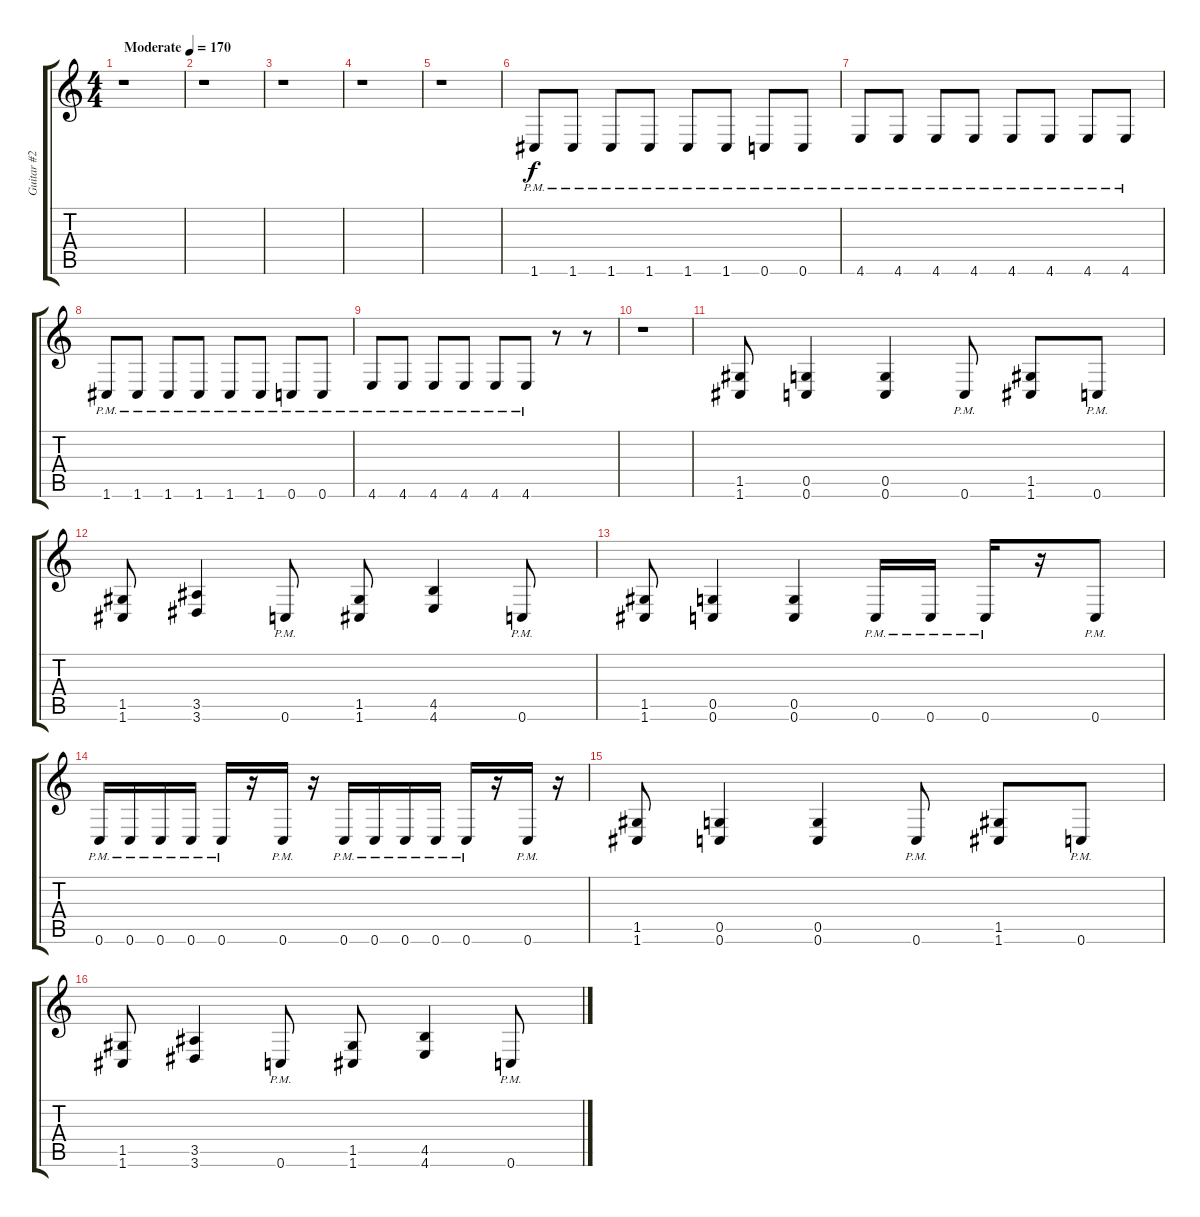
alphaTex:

\track ("Guitar #2 [Earl Pitts]" "Guitar #2 ") {instrument distortionguitar}
\staff {score tabs}
\tuning (D4 A3 F3 C3 G2 C2) {hide}
\ts (4 4)
\tempo (170 "Moderate")
\clef g2
\ks c
r.1{dy f instrument distortionguitar} |
r.1 |
r.1 |
r.1 |
r.1 |
1.6{pm}.8 1.6{pm}.8 1.6{pm}.8 1.6{pm}.8 1.6{pm}.8 1.6{pm}.8 0.6{pm}.8 0.6{pm}.8 |
4.6{pm}.8 4.6{pm}.8 4.6{pm}.8 4.6{pm}.8 4.6{pm}.8 4.6{pm}.8 4.6{pm}.8 4.6{pm}.8 |
1.6{pm}.8 1.6{pm}.8 1.6{pm}.8 1.6{pm}.8 1.6{pm}.8 1.6{pm}.8 0.6{pm}.8 0.6{pm}.8 |
4.6{pm}.8 4.6{pm}.8 4.6{pm}.8 4.6{pm}.8 4.6{pm}.8 4.6{pm}.8 r.8 r.8 |
r.1 |
(1.5 1.6).8 (0.5 0.6).4 (0.5 0.6).4 0.6{pm}.8 (1.5 1.6).8 0.6{pm}.8 |
(1.5 1.6).8 (3.5 3.6).4 0.6{pm}.8 (1.5 1.6).8 (4.5 4.6).4 0.6{pm}.8 |
(1.5 1.6).8 (0.5 0.6).4 (0.5 0.6).4 0.6{pm}.16 0.6{pm}.16 0.6{pm}.16 r.16 0.6{pm}.8 |
0.6{pm}.16 0.6{pm}.16 0.6{pm}.16 0.6{pm}.16 0.6{pm}.16 r.16 0.6{pm}.16 r.16 0.6{pm}.16 0.6{pm}.16 0.6{pm}.16 0.6{pm}.16 0.6{pm}.16 r.16 0.6{pm}.16 r.16 |
(1.5 1.6).8 (0.5 0.6).4 (0.5 0.6).4 0.6{pm}.8 (1.5 1.6).8 0.6{pm}.8 |
(1.5 1.6).8 (3.5 3.6).4 0.6{pm}.8 (1.5 1.6).8 (4.5 4.6).4 0.6{pm}.8
